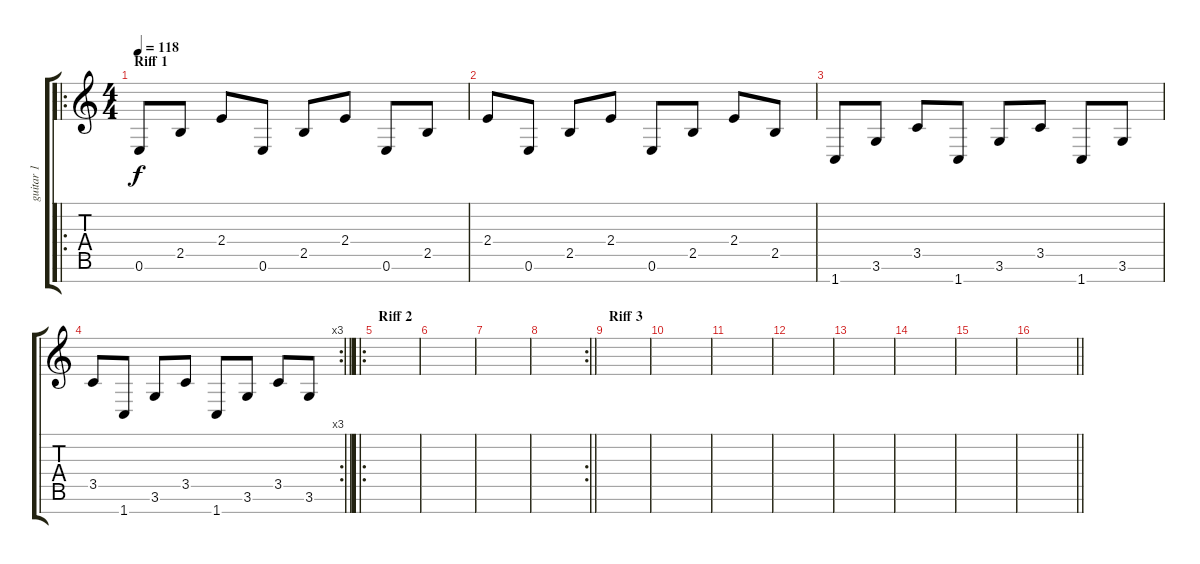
\track ("guitar 1" "guitar 1") {instrument electricguitarjazz}
\staff {score tabs}
\tuning (E4 B3 G3 D3 A2 E2 B1) {hide}
\ro
\ts (4 4)
\section ("" "Riff 1")
\tempo 118
\clef g2
\ks c
0.6.8{dy f instrument electricguitarjazz} 2.5.8 2.4.8 0.6.8 2.5.8 2.4.8 0.6.8 2.5.8 |
2.4.8 0.6.8 2.5.8 2.4.8 0.6.8 2.5.8 2.4.8 2.5.8 |
1.7.8 3.6.8 3.5.8 1.7.8 3.6.8 3.5.8 1.7.8 3.6.8 |
\rc 3
\barLineRight lightlight
3.5.8 1.7.8 3.6.8 3.5.8 1.7.8 3.6.8 3.5.8 3.6.8 |
\ro
\section ("" "Riff 2")
|
|
|
\rc 2
\barLineRight lightlight
|
\section ("" "Riff 3")
|
|
|
|
|
|
|
\barLineRight lightlight
